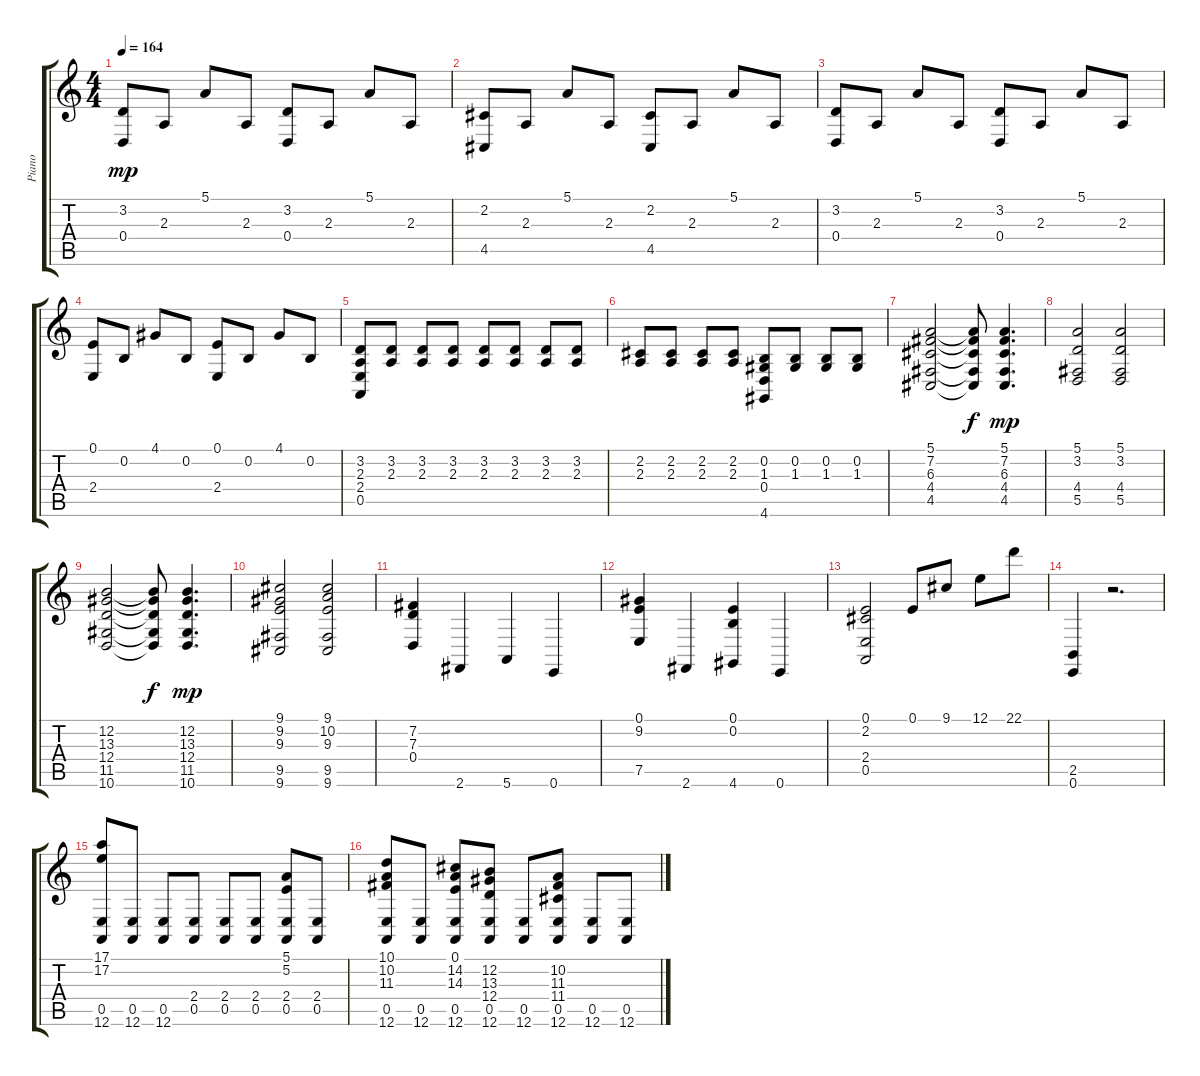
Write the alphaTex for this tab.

\track ("Piano" "Piano") {instrument acousticgrandpiano}
\staff {score tabs}
\tuning (E4 B3 G3 D3 A2 E2) {hide}
\ts (4 4)
\tempo 164
\clef g2
\ks c
(3.2 0.4).8{dy mp} 2.3.8 5.1.8 2.3.8 (3.2 0.4).8 2.3.8 5.1.8 2.3.8 |
(2.2 4.5).8 2.3.8 5.1.8 2.3.8 (2.2 4.5).8 2.3.8 5.1.8 2.3.8 |
(3.2 0.4).8 2.3.8 5.1.8 2.3.8 (3.2 0.4).8 2.3.8 5.1.8 2.3.8 |
(0.1 2.4).8 0.2.8 4.1.8 0.2.8 (0.1 2.4).8 0.2.8 4.1.8 0.2.8 |
(3.2 2.3 2.4 0.5).8 (3.2 2.3).8 (3.2 2.3).8 (3.2 2.3).8 (3.2 2.3).8 (3.2 2.3).8 (3.2 2.3).8 (3.2 2.3).8 |
(2.2 2.3).8 (2.2 2.3).8 (2.2 2.3).8 (2.2 2.3).8 (0.2 1.3 0.4 4.6).8 (0.2 1.3).8 (0.2 1.3).8 (0.2 1.3).8 |
(5.1 7.2 6.3 4.4 4.5).2 (5.1{t} 7.2{t} 6.3{t} 4.4{t} 4.5{t}).8{dy f} (5.1 7.2 6.3 4.4 4.5).4{d dy mp} |
(5.1 3.2 4.4 5.5).2 (5.1 3.2 4.4 5.5).2 |
(12.2 13.3 12.4 11.5 10.6).2 (12.2{t} 13.3{t} 12.4{t} 11.5{t} 10.6{t}).8{dy f} (12.2 13.3 12.4 11.5 10.6).4{d dy mp} |
(9.1 9.2 9.3 9.5 9.6).2 (9.1 10.2 9.3 9.5 9.6).2 |
(7.2 7.3 0.4).4 2.6.4 5.6.4 0.6.4 |
(0.1 9.2 7.5).4 2.6.4 (0.1 0.2 4.6).4 0.6.4 |
(0.1 2.2 2.4 0.5).2 0.1.8 9.1.8 12.1.8 22.1.8 |
(2.5 0.6).4 r.2{d} |
(17.1 17.2 0.5 12.6).8 (0.5 12.6).8 (0.5 12.6).8 (2.4 0.5).8 (2.4 0.5).8 (2.4 0.5).8 (5.1 5.2 2.4 0.5).8 (2.4 0.5).8 |
(10.1 10.2 11.3 0.5 12.6).8 (0.5 12.6).8 (0.1 14.2 14.3 0.5 12.6).8 (12.2 13.3 12.4 0.5 12.6).8 (0.5 12.6).8 (10.2 11.3 11.4 0.5 12.6).8 (0.5 12.6).8 (0.5 12.6).8
